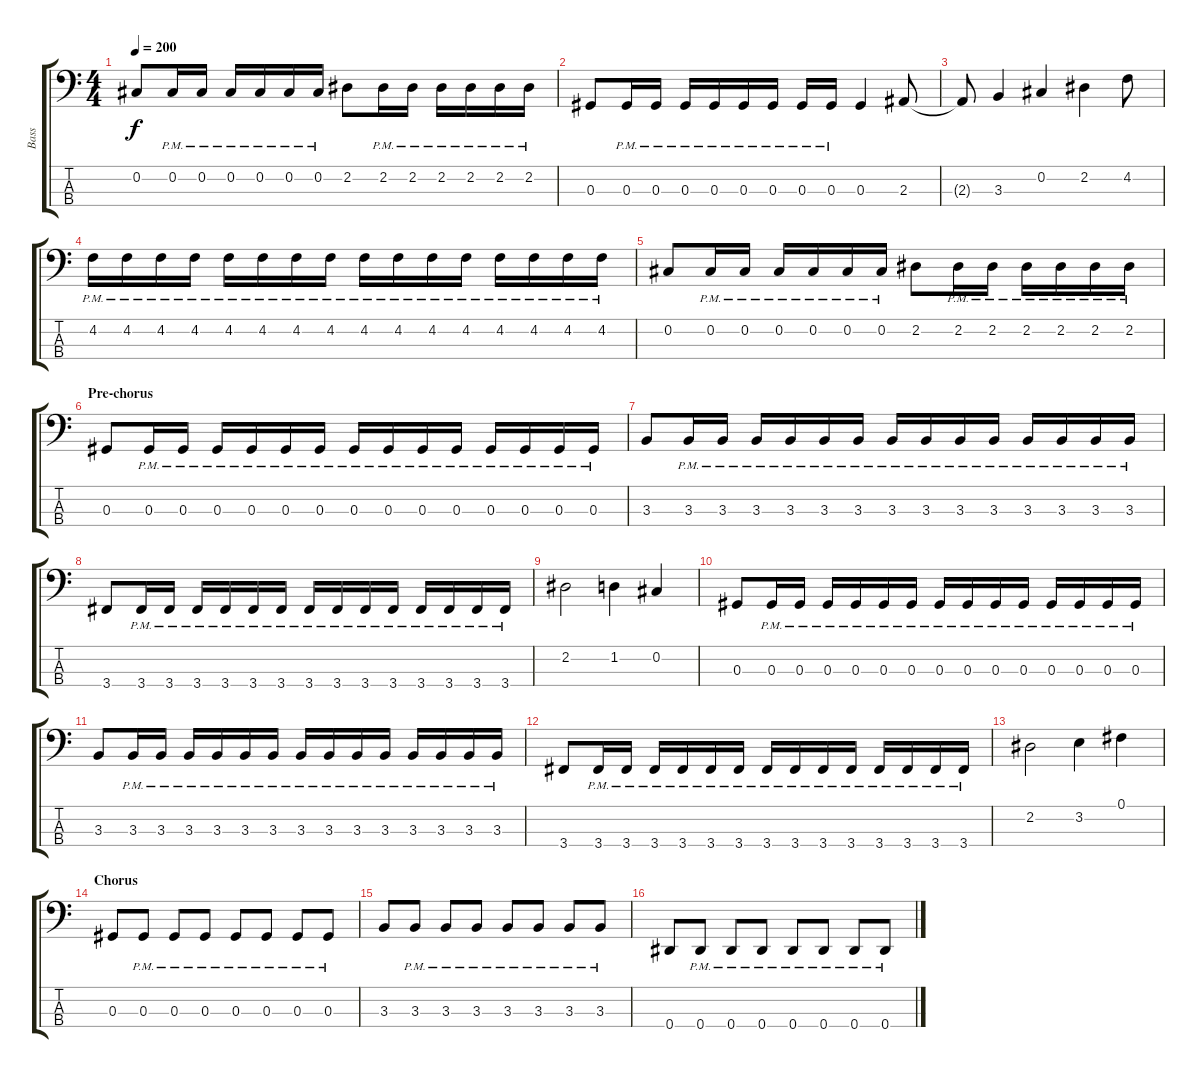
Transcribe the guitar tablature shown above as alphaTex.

\track ("Bass" "Bass") {instrument slapbass2}
\staff {score tabs}
\tuning (Gb2 Db2 Ab1 Eb1) {hide}
\ts (4 4)
\tempo 200
\clef f4
\ks c
0.2.8{dy f} 0.2{pm}.16 0.2{pm}.16 0.2{pm}.16 0.2{pm}.16 0.2{pm}.16 0.2{pm}.16 2.2.8 2.2{pm}.16 2.2{pm}.16 2.2{pm}.16 2.2{pm}.16 2.2{pm}.16 2.2{pm}.16 |
0.3.8 0.3{pm}.16 0.3{pm}.16 0.3{pm}.16 0.3{pm}.16 0.3{pm}.16 0.3{pm}.16 0.3{pm}.16 0.3{pm}.16 0.3.4 2.3.8 |
2.3{t}.8 3.3.4 0.2.4 2.2.4 4.2.8 |
4.2{pm}.16 4.2{pm}.16 4.2{pm}.16 4.2{pm}.16 4.2{pm}.16 4.2{pm}.16 4.2{pm}.16 4.2{pm}.16 4.2{pm}.16 4.2{pm}.16 4.2{pm}.16 4.2{pm}.16 4.2{pm}.16 4.2{pm}.16 4.2{pm}.16 4.2{pm}.16 |
0.2.8 0.2{pm}.16 0.2{pm}.16 0.2{pm}.16 0.2{pm}.16 0.2{pm}.16 0.2{pm}.16 2.2.8 2.2{pm}.16 2.2{pm}.16 2.2{pm}.16 2.2{pm}.16 2.2{pm}.16 2.2{pm}.16 |
\section ("" "Pre-chorus")
0.3.8 0.3{pm}.16 0.3{pm}.16 0.3{pm}.16 0.3{pm}.16 0.3{pm}.16 0.3{pm}.16 0.3{pm}.16 0.3{pm}.16 0.3{pm}.16 0.3{pm}.16 0.3{pm}.16 0.3{pm}.16 0.3{pm}.16 0.3{pm}.16 |
3.3.8 3.3{pm}.16 3.3{pm}.16 3.3{pm}.16 3.3{pm}.16 3.3{pm}.16 3.3{pm}.16 3.3{pm}.16 3.3{pm}.16 3.3{pm}.16 3.3{pm}.16 3.3{pm}.16 3.3{pm}.16 3.3{pm}.16 3.3{pm}.16 |
3.4.8 3.4{pm}.16 3.4{pm}.16 3.4{pm}.16 3.4{pm}.16 3.4{pm}.16 3.4{pm}.16 3.4{pm}.16 3.4{pm}.16 3.4{pm}.16 3.4{pm}.16 3.4{pm}.16 3.4{pm}.16 3.4{pm}.16 3.4{pm}.16 |
2.2.2 1.2.4 0.2.4 |
0.3.8 0.3{pm}.16 0.3{pm}.16 0.3{pm}.16 0.3{pm}.16 0.3{pm}.16 0.3{pm}.16 0.3{pm}.16 0.3{pm}.16 0.3{pm}.16 0.3{pm}.16 0.3{pm}.16 0.3{pm}.16 0.3{pm}.16 0.3{pm}.16 |
3.3.8 3.3{pm}.16 3.3{pm}.16 3.3{pm}.16 3.3{pm}.16 3.3{pm}.16 3.3{pm}.16 3.3{pm}.16 3.3{pm}.16 3.3{pm}.16 3.3{pm}.16 3.3{pm}.16 3.3{pm}.16 3.3{pm}.16 3.3{pm}.16 |
3.4.8 3.4{pm}.16 3.4{pm}.16 3.4{pm}.16 3.4{pm}.16 3.4{pm}.16 3.4{pm}.16 3.4{pm}.16 3.4{pm}.16 3.4{pm}.16 3.4{pm}.16 3.4{pm}.16 3.4{pm}.16 3.4{pm}.16 3.4{pm}.16 |
2.2.2 3.2.4 0.1.4 |
\section ("" "Chorus")
0.3.8 0.3{pm}.8 0.3{pm}.8 0.3{pm}.8 0.3{pm}.8 0.3{pm}.8 0.3{pm}.8 0.3{pm}.8 |
3.3.8 3.3{pm}.8 3.3{pm}.8 3.3{pm}.8 3.3{pm}.8 3.3{pm}.8 3.3{pm}.8 3.3{pm}.8 |
0.4.8 0.4{pm}.8 0.4{pm}.8 0.4{pm}.8 0.4{pm}.8 0.4{pm}.8 0.4{pm}.8 0.4{pm}.8
